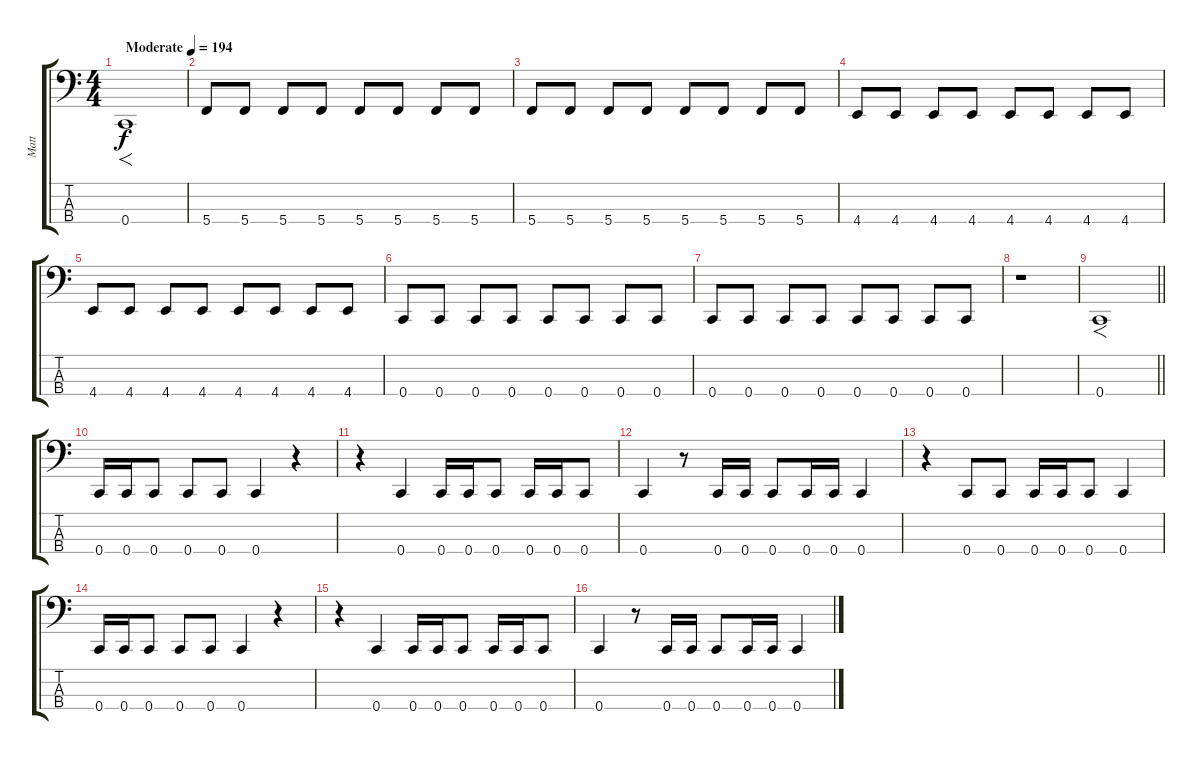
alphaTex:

\track ("Matt" "Matt") {instrument electricbasspick}
\staff {score tabs}
\tuning (F2 C2 G1 C1) {hide}
\ts (4 4)
\tempo (194 "Moderate")
\clef f4
\ks c
0.4.1{f dy f instrument electricbasspick} |
5.4.8 5.4.8 5.4.8 5.4.8 5.4.8 5.4.8 5.4.8 5.4.8 |
5.4.8 5.4.8 5.4.8 5.4.8 5.4.8 5.4.8 5.4.8 5.4.8 |
4.4.8 4.4.8 4.4.8 4.4.8 4.4.8 4.4.8 4.4.8 4.4.8 |
4.4.8 4.4.8 4.4.8 4.4.8 4.4.8 4.4.8 4.4.8 4.4.8 |
0.4.8 0.4.8 0.4.8 0.4.8 0.4.8 0.4.8 0.4.8 0.4.8 |
0.4.8 0.4.8 0.4.8 0.4.8 0.4.8 0.4.8 0.4.8 0.4.8 |
r.1 |
\barLineRight lightlight
0.4.1{f} |
\section ("" "")
0.4.16 0.4.16 0.4.8 0.4.8 0.4.8 0.4.4 r.4 |
r.4 0.4.4 0.4.16 0.4.16 0.4.8 0.4.16 0.4.16 0.4.8 |
0.4.4 r.8 0.4.16 0.4.16 0.4.8 0.4.16 0.4.16 0.4.4 |
r.4 0.4.8 0.4.8 0.4.16 0.4.16 0.4.8 0.4.4 |
0.4.16 0.4.16 0.4.8 0.4.8 0.4.8 0.4.4 r.4 |
r.4 0.4.4 0.4.16 0.4.16 0.4.8 0.4.16 0.4.16 0.4.8 |
0.4.4 r.8 0.4.16 0.4.16 0.4.8 0.4.16 0.4.16 0.4.4
